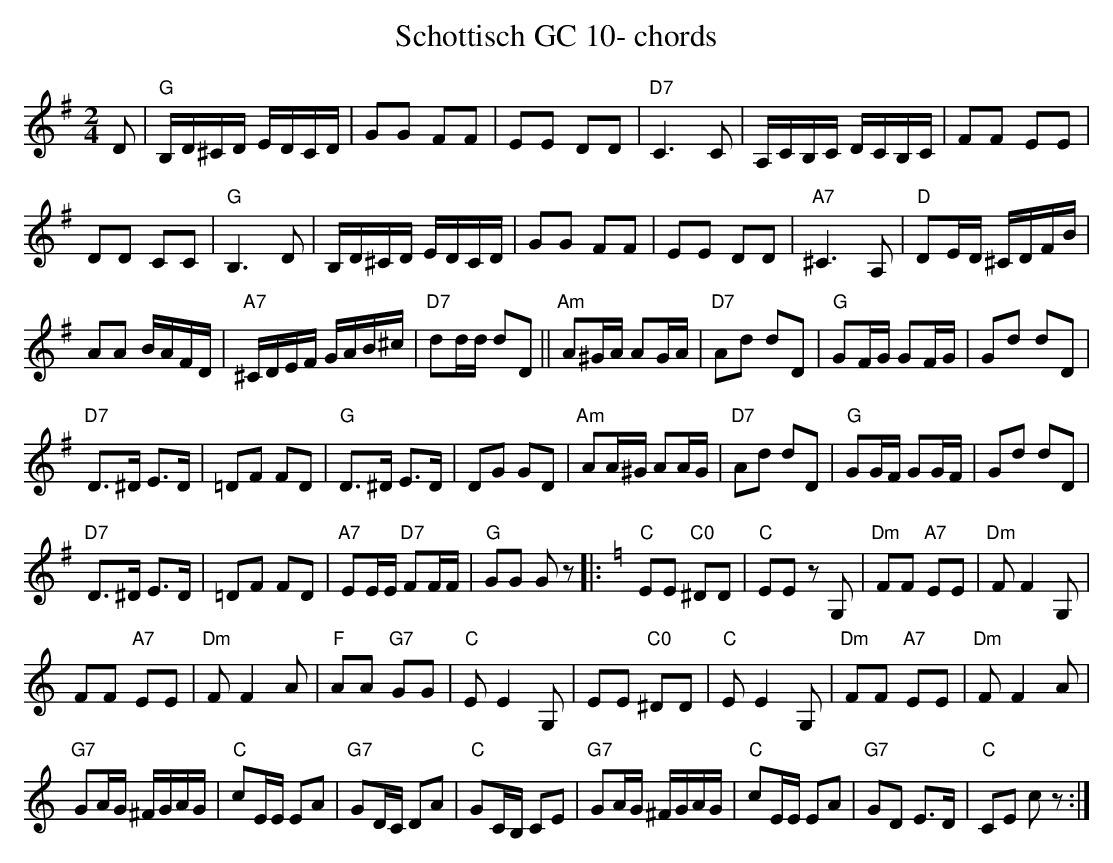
X:1
T:Schottisch GC 10- chords
M:2/4
L:1/16
K:Gmaj%%MIDI gchordon
D2 | "G"B,D^CD EDCD | G2G2 F2F2 | E2E2 D2D2 | "D7"C6C2 | A,CB,C DCB,C | F2F2 E2E2 |
D2D2 C2C2 | "G"B,6D2 | B,D^CD EDCD | G2G2 F2F2 | E2E2 D2D2 | "A7"^C6A,2 | "D"D2ED ^CDFB |
A2A2 BAFD | "A7"^CDEF GAB^c | "D7"d2dd d2D2 || "Am"A2^GA A2GA | "D7"A2d2 d2D2 | "G"G2FG G2FG | G2d2 d2D2 |
[L:1/8] "D7"D>^D E>D | =DF FD | "G"D>^D E>D | DG GD | "Am"AA/2^G/2 AA/2G/2 | "D7"Ad dD | "G"GG/2F/2 GG/2F/2 | Gd dD |
"D7"D>^D E>D | =DF FD | "A7"EE/2E/2 "D7"FF/2F/2 | "G"GG Gz |: [K:Cmaj] "C"EE "C0"^DD | "C"EE zG, | "Dm"FF "A7"EE | "Dm"FF2G, |
FF "A7"EE | "Dm"FF2A | "F"AA "G7"GG | "C"EE2G, | EE "C0"^DD | "C"EE2G, | "Dm"FF "A7"EE | "Dm"FF2A |
"G7"GA/2G/2 ^F/2G/2A/2G/2 | "C"cE/2E/2 EA | "G7"GD/2C/2 DA | "C"GC/2B,/2 CE | "G7"GA/2G/2 ^F/2G/2A/2G/2 | "C"cE/2E/2 EA | "G7"GD E>D | "C"CE cz :|
